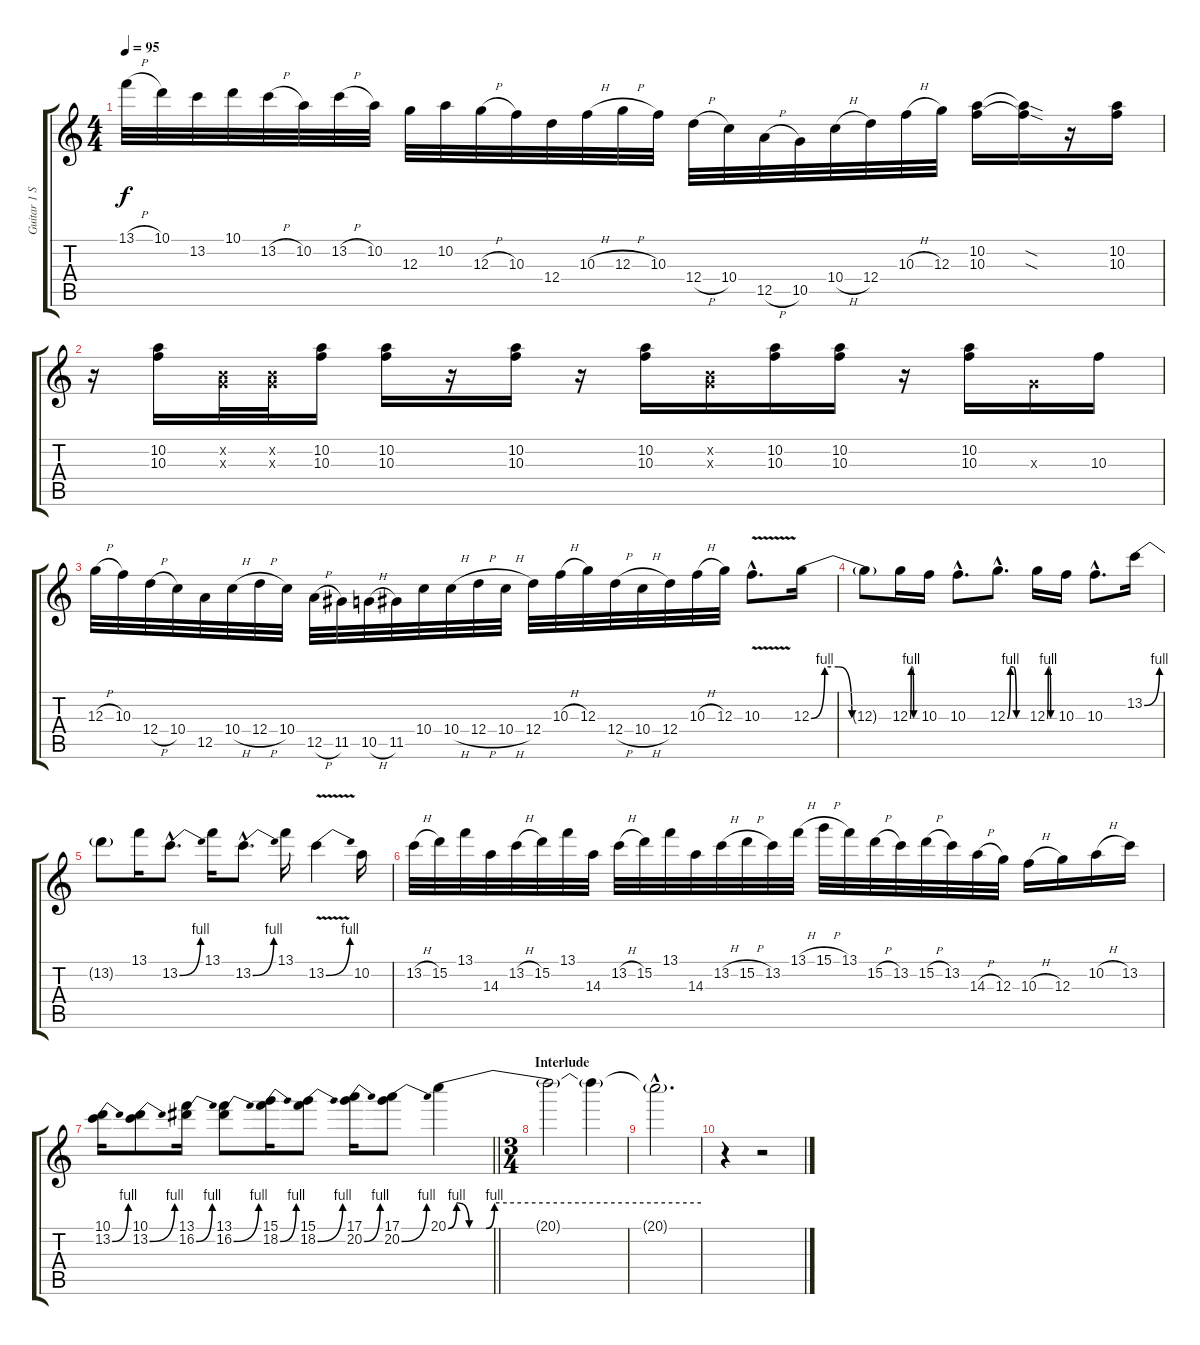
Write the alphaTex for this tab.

\track ("Guitar 1 Solo" "Guitar 1 S") {instrument distortionguitar}
\staff {score tabs}
\tuning (E4 B3 G3 D3 A2 E2) {hide}
\ts (4 4)
\tempo 95
\clef g2
\ks c
13.1{h}.32{dy f} 10.1.32 13.2.32 10.1.32 13.2{h}.32 10.2.32 13.2{h}.32 10.2.32 12.3.32 10.2.32 12.3{h}.32 10.3.32 12.4.32 10.3{h}.32 12.3{h}.32 10.3.32 12.4{h}.32 10.4.32 12.5{h}.32 10.5.32 10.4{h}.32 12.4.32 10.3{h}.32 12.3.32 (10.2 10.3).16 (10.2{sod t} 10.3{sod t}).16 r.16 (10.2 10.3).16 |
r.16 (10.2 10.3).16 (0.2{x} 0.3{x}).32 (0.2{x} 0.3{x}).32 (10.2 10.3).16 (10.2 10.3).16 r.16 (10.2 10.3).16 r.16 (10.2 10.3).16 (0.2{x} 0.3{x}).16 (10.2 10.3).16 (10.2 10.3).16 r.16 (10.2 10.3).16 0.3{x}.16 10.3.16 |
12.3{h}.32 10.3.32 12.4{h}.32 10.4.32 12.5.32 10.4{h}.32 12.4{h}.32 10.4.32 12.5{h}.32 11.5.32 10.5{h}.32 11.5.32 10.4.32 10.4{h}.32 12.4{h}.32 10.4{h}.32 12.4.32 10.3{h}.32 12.3.32 12.4{h}.32 10.4{h}.32 12.4.32 10.3{h}.32 12.3.32 10.3{v hac}.8{d} 12.3{be (custom 0 0 10 4 20 4 30 0 60 0)}.16 |
12.3{t}.8 12.3{be (custom 0 0 10 4 20 4 30 0 60 0)}.16 10.3.16 10.3{hac}.8{d} 12.3{be (custom 0 0 10 4 20 4 30 0 60 0) hac}.8{d} 12.3{be (custom 0 0 10 4 20 4 30 0 60 0)}.16 10.3.16 10.3{hac}.8{d} 13.2{be (bend 0 0 60 4)}.16 |
13.2{t}.8 13.1.16 13.2{be (bend 0 0 60 4) hac}.8{d} 13.1.16 13.2{be (bend 0 0 60 4) hac}.8{d} 13.1.16 13.2{be (bend 0 0 60 4) v}.4 10.2.16 |
13.2{h}.32 15.2.32 13.1.32 14.3.32 13.2{h}.32 15.2.32 13.1.32 14.3.32 13.2{h}.32 15.2.32 13.1.32 14.3.32 13.2{h}.32 15.2{h}.32 13.2.32 13.1{h}.32 15.1{h}.32 13.1.32 15.2{h}.32 13.2.32 15.2{h}.32 13.2.32 14.3{h}.32 12.3.32 10.3{h}.16 12.3.16 10.2{h}.16 13.2.16 |
\barLineRight lightlight
(10.1 13.2{be (bend 0 0 60 4)}).16 (10.1 13.2{be (bend 0 0 60 4)}).8 (13.1 16.2{be (bend 0 0 60 4)}).16 (13.1 16.2{be (bend 0 0 60 4)}).8 (15.1 18.2{be (bend 0 0 60 4)}).16 (15.1 18.2{be (bend 0 0 60 4)}).8 (17.1 20.2{be (bend 0 0 60 4)}).16 (17.1 20.2{be (bend 0 0 60 4)}).8 20.1{be (custom 0 0 2 4 5 0 9 0 11 4 60 4)}.4 |
\ts (3 4)
\section ("" "Interlude")
20.1{t}.2 20.1{t}.4{volume 0} |
20.1{hac t}.2{d} |
r.4 r.2{volume 15}
